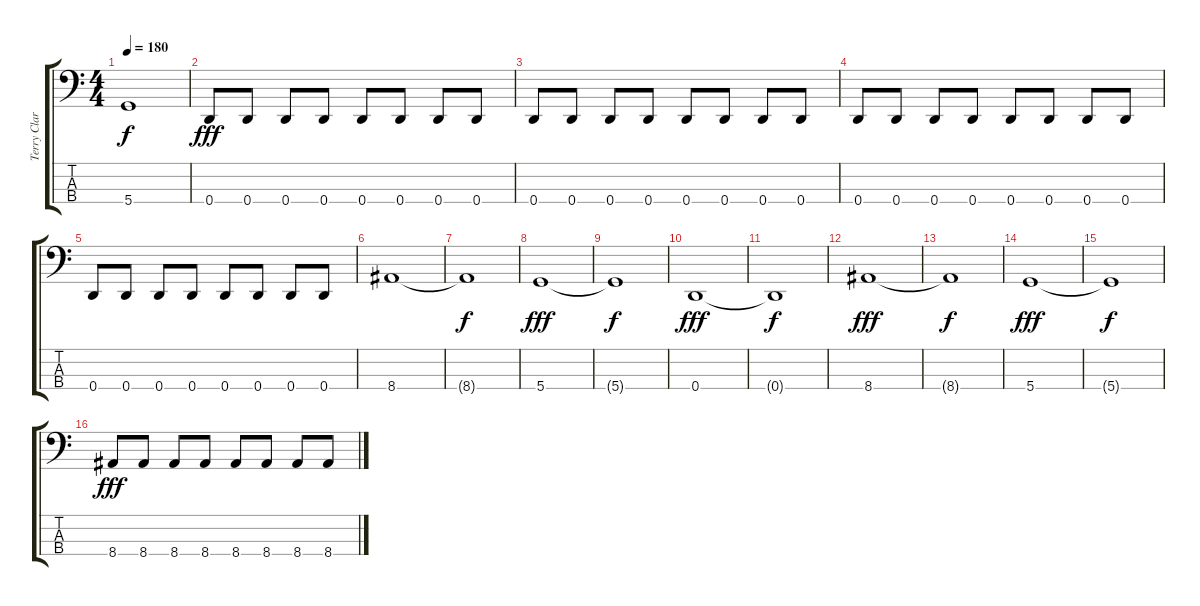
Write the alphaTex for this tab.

\track ("Terry Clark" "Terry Clar") {instrument electricbasspick}
\staff {score tabs}
\tuning (G2 D2 A1 D1) {hide}
\ts (4 4)
\tempo 180
\clef f4
\ks c
5.4{t}.1{dy f} |
0.4.8{dy fff} 0.4.8 0.4.8 0.4.8 0.4.8 0.4.8 0.4.8 0.4.8 |
0.4.8 0.4.8 0.4.8 0.4.8 0.4.8 0.4.8 0.4.8 0.4.8 |
0.4.8 0.4.8 0.4.8 0.4.8 0.4.8 0.4.8 0.4.8 0.4.8 |
0.4.8 0.4.8 0.4.8 0.4.8 0.4.8 0.4.8 0.4.8 0.4.8 |
8.4.1 |
8.4{t}.1{dy f} |
5.4.1{dy fff} |
5.4{t}.1{dy f} |
0.4.1{dy fff} |
0.4{t}.1{dy f} |
8.4.1{dy fff} |
8.4{t}.1{dy f} |
5.4.1{dy fff} |
5.4{t}.1{dy f} |
8.4.8{dy fff} 8.4.8 8.4.8 8.4.8 8.4.8 8.4.8 8.4.8 8.4.8
